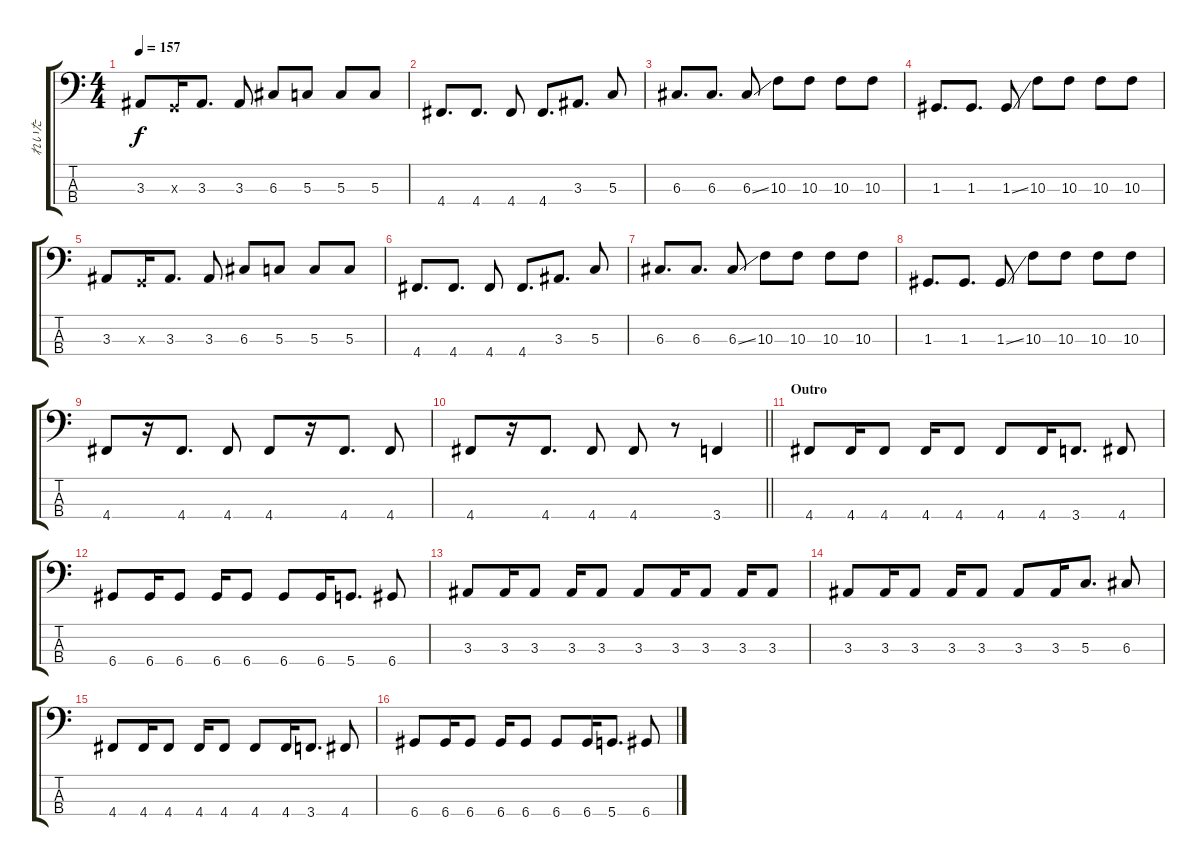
\track ("れいた" "れいた") {instrument electricbasspick}
\staff {score tabs}
\tuning (F2 C2 G1 D1) {hide}
\ts (4 4)
\section ("" "")
\tempo 157
\clef f4
\ks c
3.3.8{dy f} 0.3{x}.16 3.3.8{d} 3.3.8 6.3.8 5.3.8 5.3.8 5.3.8 |
4.4.8{d} 4.4.8{d} 4.4.8 4.4.8{d} 3.3.8{d} 5.3.8 |
6.3.8{d} 6.3.8{d} 6.3{ss}.8 10.3.8 10.3.8 10.3.8 10.3.8 |
1.3.8{d} 1.3.8{d} 1.3{ss}.8 10.3.8 10.3.8 10.3.8 10.3.8 |
3.3.8 0.3{x}.16 3.3.8{d} 3.3.8 6.3.8 5.3.8 5.3.8 5.3.8 |
4.4.8{d} 4.4.8{d} 4.4.8 4.4.8{d} 3.3.8{d} 5.3.8 |
6.3.8{d} 6.3.8{d} 6.3{ss}.8 10.3.8 10.3.8 10.3.8 10.3.8 |
1.3.8{d} 1.3.8{d} 1.3{ss}.8 10.3.8 10.3.8 10.3.8 10.3.8 |
4.4.8 r.16 4.4.8{d} 4.4.8 4.4.8 r.16 4.4.8{d} 4.4.8 |
\barLineRight lightlight
4.4.8 r.16 4.4.8{d} 4.4.8 4.4.8 r.8 3.4.4 |
\section ("" "Outro")
4.4.8 4.4.16 4.4.8 4.4.16 4.4.8 4.4.8 4.4.16 3.4.8{d} 4.4.8 |
6.4.8 6.4.16 6.4.8 6.4.16 6.4.8 6.4.8 6.4.16 5.4.8{d} 6.4.8 |
3.3.8 3.3.16 3.3.8 3.3.16 3.3.8 3.3.8 3.3.16 3.3.8 3.3.16 3.3.8 |
3.3.8 3.3.16 3.3.8 3.3.16 3.3.8 3.3.8 3.3.16 5.3.8{d} 6.3.8 |
4.4.8 4.4.16 4.4.8 4.4.16 4.4.8 4.4.8 4.4.16 3.4.8{d} 4.4.8 |
6.4.8 6.4.16 6.4.8 6.4.16 6.4.8 6.4.8 6.4.16 5.4.8{d} 6.4.8
